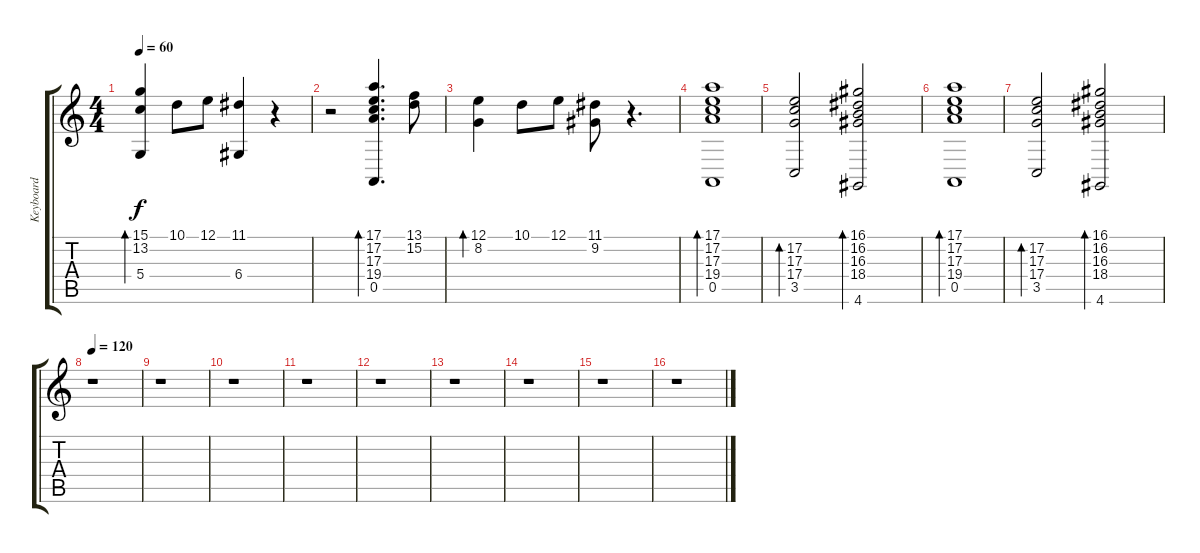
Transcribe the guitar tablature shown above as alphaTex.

\track ("Keyboard" "Keyboard") {instrument electricgrandpiano}
\staff {score tabs}
\tuning (E4 B3 G3 D3 A2 E2) {hide}
\ts (4 4)
\tempo 60
\clef g2
\ks c
(15.1 13.2 5.4).4{bd 120 dy f} 10.1.8 12.1.8 (11.1 6.4).4 r.4 |
r.2 (17.1 17.2 17.3 19.4 0.5).4{d bd 120} (13.1 15.2).8 |
(12.1 8.2).4{bd 120} 10.1.8 12.1.8 (11.1 9.2).8 r.4{d} |
(17.1 17.2 17.3 19.4 0.5).1{bd 60 balance 5} |
(17.2 17.3 17.4 3.5).2{bd 60} (16.1 16.2 16.3 18.4 4.6).2{bd 60} |
(17.1 17.2 17.3 19.4 0.5).1{bd 60 balance 8} |
(17.2 17.3 17.4 3.5).2{bd 60} (16.1 16.2 16.3 18.4 4.6).2{bd 60} |
\tempo 120
r.1 |
r.1 |
r.1 |
r.1 |
r.1 |
r.1 |
r.1 |
r.1 |
r.1
